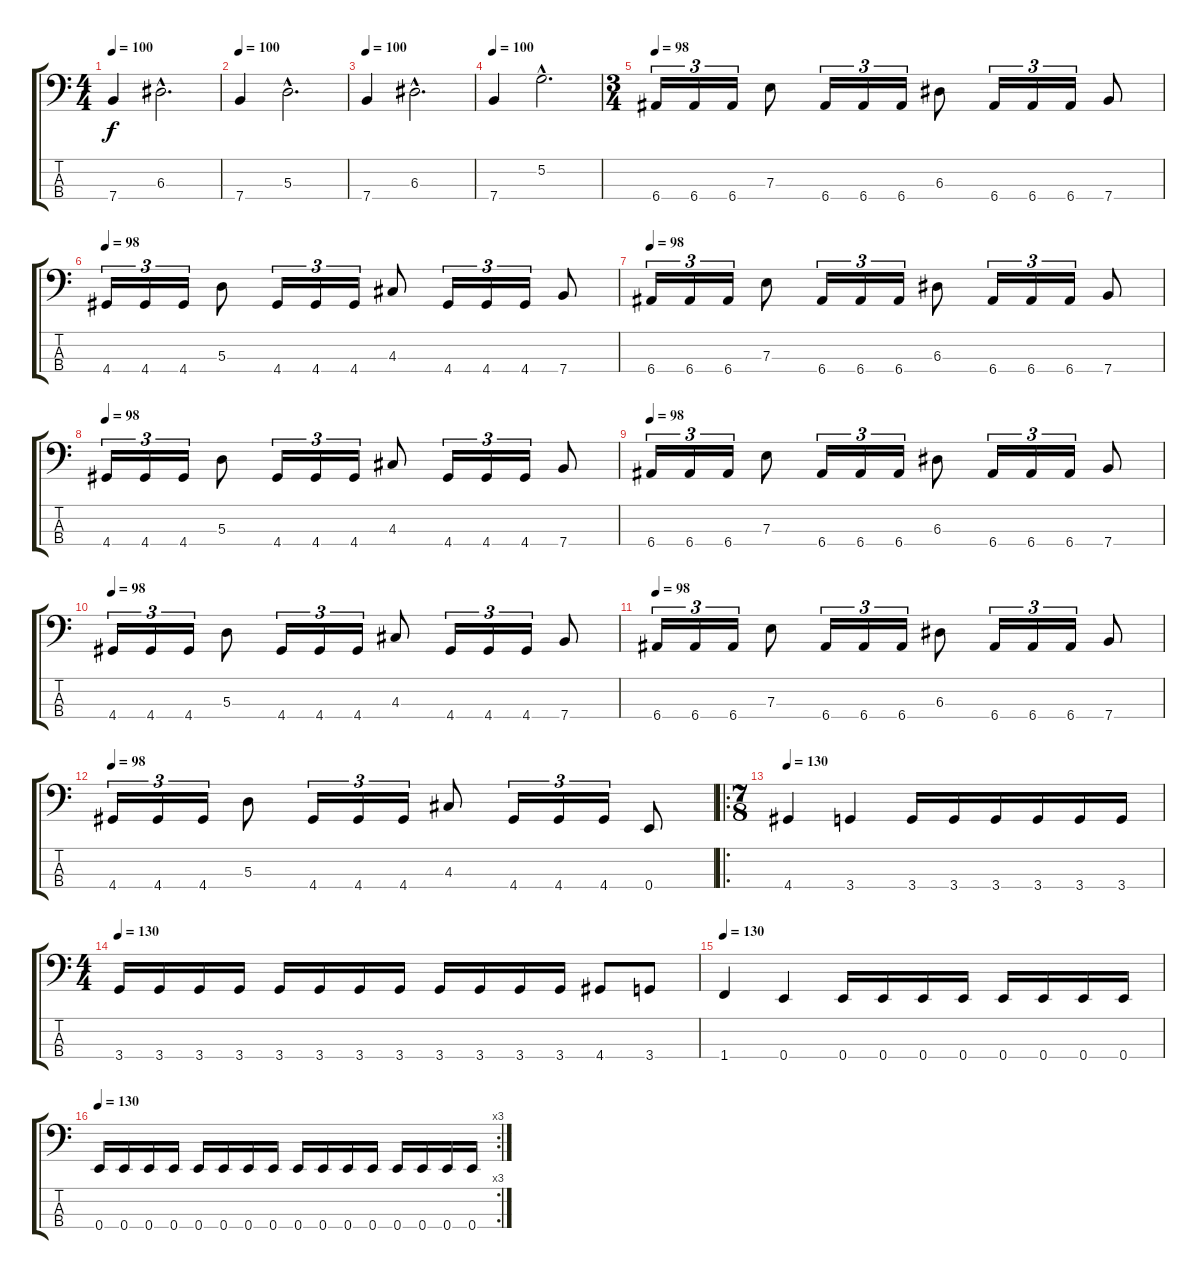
\track "" {instrument electricbasspick}
\staff {score tabs}
\tuning (G2 D2 A1 E1) {hide}
\ts (4 4)
\tempo 100
\clef f4
\ks c
7.4.4{dy f} 6.3{hac}.2{d} |
\tempo 100
7.4.4 5.3{hac}.2{d} |
\tempo 100
7.4.4 6.3{hac}.2{d} |
\tempo 100
7.4.4 5.2{hac}.2{d} |
\ts (3 4)
\tempo 98
6.4.16{tu (3 2)} 6.4.16{tu (3 2)} 6.4.16{tu (3 2)} 7.3.8 6.4.16{tu (3 2)} 6.4.16{tu (3 2)} 6.4.16{tu (3 2)} 6.3.8 6.4.16{tu (3 2)} 6.4.16{tu (3 2)} 6.4.16{tu (3 2)} 7.4.8 |
\tempo 98
4.4.16{tu (3 2)} 4.4.16{tu (3 2)} 4.4.16{tu (3 2)} 5.3.8 4.4.16{tu (3 2)} 4.4.16{tu (3 2)} 4.4.16{tu (3 2)} 4.3.8 4.4.16{tu (3 2)} 4.4.16{tu (3 2)} 4.4.16{tu (3 2)} 7.4.8 |
\tempo 98
6.4.16{tu (3 2)} 6.4.16{tu (3 2)} 6.4.16{tu (3 2)} 7.3.8 6.4.16{tu (3 2)} 6.4.16{tu (3 2)} 6.4.16{tu (3 2)} 6.3.8 6.4.16{tu (3 2)} 6.4.16{tu (3 2)} 6.4.16{tu (3 2)} 7.4.8 |
\tempo 98
4.4.16{tu (3 2)} 4.4.16{tu (3 2)} 4.4.16{tu (3 2)} 5.3.8 4.4.16{tu (3 2)} 4.4.16{tu (3 2)} 4.4.16{tu (3 2)} 4.3.8 4.4.16{tu (3 2)} 4.4.16{tu (3 2)} 4.4.16{tu (3 2)} 7.4.8 |
\tempo 98
6.4.16{tu (3 2)} 6.4.16{tu (3 2)} 6.4.16{tu (3 2)} 7.3.8 6.4.16{tu (3 2)} 6.4.16{tu (3 2)} 6.4.16{tu (3 2)} 6.3.8 6.4.16{tu (3 2)} 6.4.16{tu (3 2)} 6.4.16{tu (3 2)} 7.4.8 |
\tempo 98
4.4.16{tu (3 2)} 4.4.16{tu (3 2)} 4.4.16{tu (3 2)} 5.3.8 4.4.16{tu (3 2)} 4.4.16{tu (3 2)} 4.4.16{tu (3 2)} 4.3.8 4.4.16{tu (3 2)} 4.4.16{tu (3 2)} 4.4.16{tu (3 2)} 7.4.8 |
\tempo 98
6.4.16{tu (3 2)} 6.4.16{tu (3 2)} 6.4.16{tu (3 2)} 7.3.8 6.4.16{tu (3 2)} 6.4.16{tu (3 2)} 6.4.16{tu (3 2)} 6.3.8 6.4.16{tu (3 2)} 6.4.16{tu (3 2)} 6.4.16{tu (3 2)} 7.4.8 |
\tempo 98
4.4.16{tu (3 2)} 4.4.16{tu (3 2)} 4.4.16{tu (3 2)} 5.3.8 4.4.16{tu (3 2)} 4.4.16{tu (3 2)} 4.4.16{tu (3 2)} 4.3.8 4.4.16{tu (3 2)} 4.4.16{tu (3 2)} 4.4.16{tu (3 2)} 0.4.8 |
\ro
\ts (7 8)
\tempo 130
4.4.4 3.4.4 3.4.16 3.4.16 3.4.16 3.4.16 3.4.16 3.4.16 |
\ts (4 4)
\tempo 130
3.4.16 3.4.16 3.4.16 3.4.16 3.4.16 3.4.16 3.4.16 3.4.16 3.4.16 3.4.16 3.4.16 3.4.16 4.4.8 3.4.8 |
\tempo 130
1.4.4 0.4.4 0.4.16 0.4.16 0.4.16 0.4.16 0.4.16 0.4.16 0.4.16 0.4.16 |
\rc 3
\tempo 130
0.4.16 0.4.16 0.4.16 0.4.16 0.4.16 0.4.16 0.4.16 0.4.16 0.4.16 0.4.16 0.4.16 0.4.16 0.4.16 0.4.16 0.4.16 0.4.16
